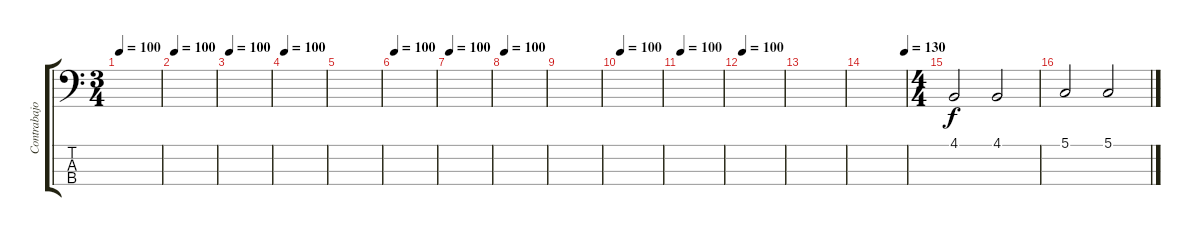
\track ("Contrabajo" "Contrabajo") {instrument contrabass}
\staff {score tabs}
\tuning (G1 D1 A0 E0) {hide}
\ts (3 4)
\tempo 100
\clef f4
\ks c
|
\tempo 100
|
\tempo 100
|
\tempo 100
|
|
\tempo 100
|
\tempo 100
|
\tempo 100
|
|
\tempo 100
|
\tempo 100
|
\tempo 100
|
|
\tempo (130 0.9791666666666666)
|
\ts (4 4)
4.1.2{dy f} 4.1.2 |
5.1.2 5.1.2
